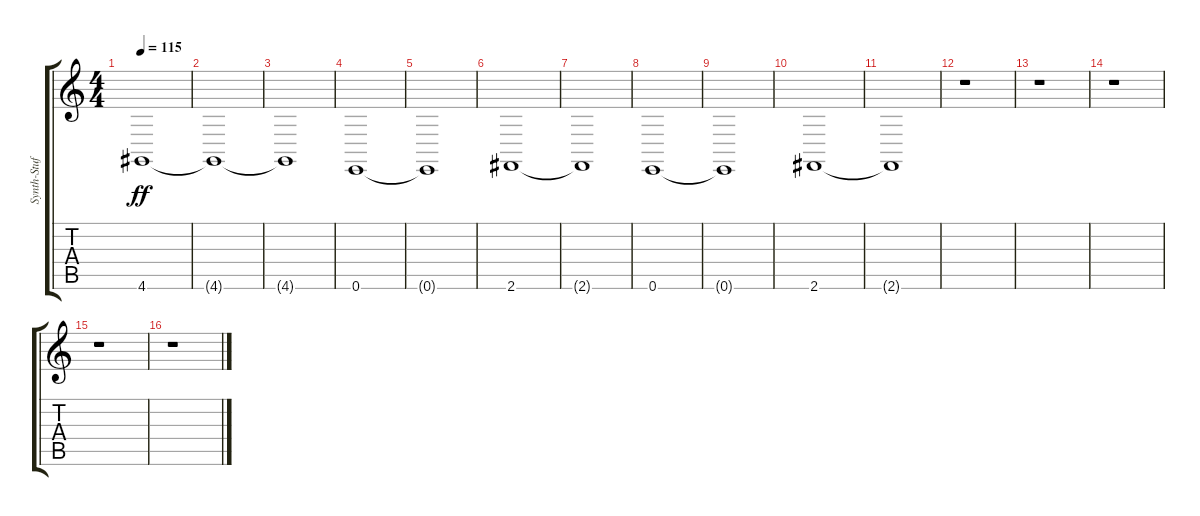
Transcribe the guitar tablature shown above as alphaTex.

\track ("Synth-Stuff 2" "Synth-Stuf") {instrument choiraahs}
\staff {score tabs}
\tuning (E4 B3 G3 D3 A2 E2) {hide}
\ts (4 4)
\tempo 115
\clef g2
\ks c
4.6{t}.1{dy ff} |
4.6{t}.1 |
4.6{t}.1 |
0.6.1 |
0.6{t}.1 |
2.6.1 |
2.6{t}.1 |
0.6.1 |
0.6{t}.1 |
2.6.1 |
2.6{t}.1 |
r.1 |
r.1 |
r.1 |
r.1 |
r.1
